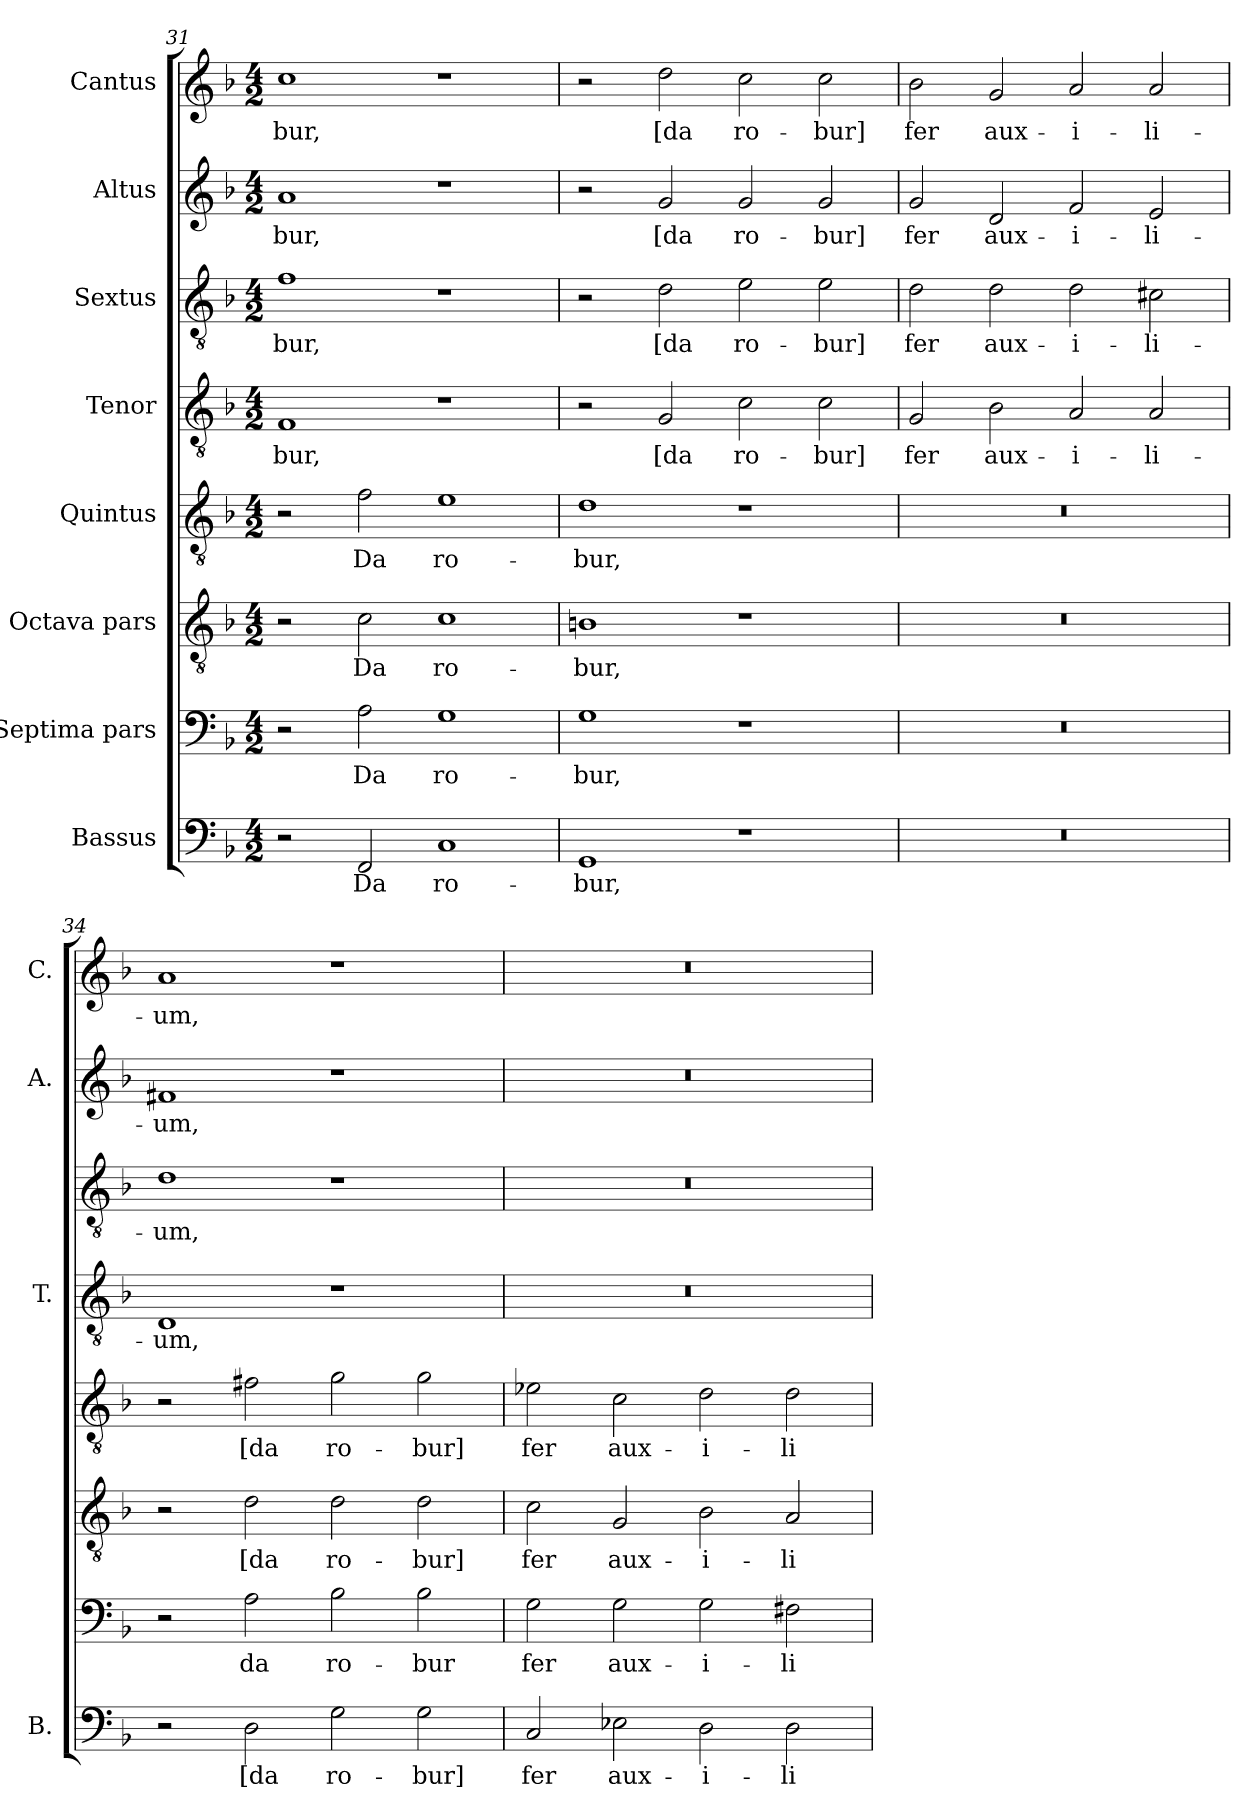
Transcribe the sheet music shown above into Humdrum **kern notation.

**kern	**text	**kern	**text	**kern	**text	**kern	**text	**kern	**text	**kern	**text	**kern	**text	**kern	**text
*part8	*part8	*part7	*part7	*part6	*part6	*part5	*part5	*part4	*part4	*part3	*part3	*part2	*part2	*part1	*part1
*staff8	*staff8	*staff7	*staff7	*staff6	*staff6	*staff5	*staff5	*staff4	*staff4	*staff3	*staff3	*staff2	*staff2	*staff1	*staff1
*I"Bassus	*	*I"Septima pars	*	*I"Octava pars	*	*I"Quintus	*	*I"Tenor	*	*I"Sextus	*	*I"Altus	*	*I"Cantus	*
*I'B.	*	*	*	*	*	*	*	*I'T.	*	*	*	*I'A.	*	*I'C.	*
!!LO:PB:g=z
*clefF4	*	*clefF4	*	*clefGv2	*	*clefGv2	*	*clefGv2	*	*clefGv2	*	*clefG2	*	*clefG2	*
*	*	*	*	*ITrd7c12	*	*ITrd7c12	*	*ITrd7c12	*	*ITrd7c12	*	*	*	*	*
*k[b-]	*	*k[b-]	*	*k[b-]	*	*k[b-]	*	*k[b-]	*	*k[b-]	*	*k[b-]	*	*k[b-]	*
*F:	*	*F:	*	*F:	*	*F:	*	*F:	*	*F:	*	*F:	*	*F:	*
*M4/2	*	*M4/2	*	*M4/2	*	*M4/2	*	*M4/2	*	*M4/2	*	*M4/2	*	*M4/2	*
=31	=31	=31	=31	=31	=31	=31	=31	=31	=31	=31	=31	=31	=31	=31	=31
!	!	!	!	!	!	!	!	!	!LO:LY:b	!	!LO:LY:b	!	!LO:LY:b	!	!LO:LY:b
2r	.	2r	.	2r	.	2r	.	1FF	-bur,	1F	-bur,	1a	-bur,	1cc	-bur,
!	!LO:LY:b	!	!LO:LY:b	!	!LO:LY:b	!	!LO:LY:b	!	!	!	!	!	!	!	!
2FF/	Da	2A\	Da	2C\	Da	2F\	Da	.	.	.	.	.	.	.	.
!	!LO:LY:b	!	!LO:LY:b	!	!LO:LY:b	!	!LO:LY:b	!	!	!	!	!	!	!	!
1C	ro-	1G	ro-	1C	ro-	1E	ro-	1r	.	1r	.	1r	.	1r	.
=32	=32	=32	=32	=32	=32	=32	=32	=32	=32	=32	=32	=32	=32	=32	=32
!	!LO:LY:b	!	!LO:LY:b	!	!LO:LY:b	!	!LO:LY:b	!	!	!	!	!	!	!	!
1GG	-bur,	1G	-bur,	1BBn	-bur,	1D	-bur,	2r	.	2r	.	2r	.	2r	.
!	!	!	!	!	!	!	!	!	!LO:LY:b	!	!LO:LY:b	!	!LO:LY:b	!	!LO:LY:b
.	.	.	.	.	.	.	.	2GG/	[da	2D\	[da	2g/	[da	2dd\	[da
!	!	!	!	!	!	!	!	!	!LO:LY:b	!	!LO:LY:b	!	!LO:LY:b	!	!LO:LY:b
1r	.	1r	.	1r	.	1r	.	2C\	ro-	2E\	ro-	2g/	ro-	2cc\	ro-
!	!	!	!	!	!	!	!	!	!LO:LY:b	!	!LO:LY:b	!	!LO:LY:b	!	!LO:LY:b
.	.	.	.	.	.	.	.	2C\	-bur]	2E\	-bur]	2g/	-bur]	2cc\	-bur]
=33	=33	=33	=33	=33	=33	=33	=33	=33	=33	=33	=33	=33	=33	=33	=33
!LO:N:vis=1	!	!LO:N:vis=1	!	!LO:N:vis=1	!	!LO:N:vis=1	!	!	!LO:LY:b	!	!LO:LY:b	!	!LO:LY:b	!	!LO:LY:b
0r	.	0r	.	0r	.	0r	.	2GG/	fer	2D\	fer	2g/	fer	2b-\	fer
!	!	!	!	!	!	!	!	!	!LO:LY:b	!	!LO:LY:b	!	!LO:LY:b	!	!LO:LY:b
.	.	.	.	.	.	.	.	2BB-\	aux-	2D\	aux-	2d/	aux-	2g/	aux-
!	!	!	!	!	!	!	!	!	!LO:LY:b	!	!LO:LY:b	!	!LO:LY:b	!	!LO:LY:b
.	.	.	.	.	.	.	.	2AA/	-i-	2D\	-i-	2f/	-i-	2a/	-i-
!	!	!	!	!	!	!	!	!	!LO:LY:b	!	!LO:LY:b	!	!LO:LY:b	!	!LO:LY:b
.	.	.	.	.	.	.	.	2AA/	-li-	2C#X\	-li-	2e/	-li-	2a/	-li-
=34	=34	=34	=34	=34	=34	=34	=34	=34	=34	=34	=34	=34	=34	=34	=34
!	!	!	!	!	!	!	!	!	!LO:LY:b	!	!LO:LY:b	!	!LO:LY:b	!	!LO:LY:b
2r	.	2r	.	2r	.	2r	.	1DD	-um,	1D	-um,	1f#X	-um,	1a	-um,
!	!LO:LY:b	!	!LO:LY:b	!	!LO:LY:b	!	!LO:LY:b	!	!	!	!	!	!	!	!
2D\	[da	2A\	da	2D\	[da	2F#X\	[da	.	.	.	.	.	.	.	.
!	!LO:LY:b	!	!LO:LY:b	!	!LO:LY:b	!	!LO:LY:b	!	!	!	!	!	!	!	!
2G\	ro-	2B-\	ro-	2D\	ro-	2G\	ro-	1r	.	1r	.	1r	.	1r	.
!	!LO:LY:b	!	!LO:LY:b	!	!LO:LY:b	!	!LO:LY:b	!	!	!	!	!	!	!	!
2G\	-bur]	2B-\	-bur	2D\	-bur]	2G\	-bur]	.	.	.	.	.	.	.	.
=35	=35	=35	=35	=35	=35	=35	=35	=35	=35	=35	=35	=35	=35	=35	=35
!	!LO:LY:b	!	!LO:LY:b	!	!LO:LY:b	!	!LO:LY:b	!LO:N:vis=1	!	!LO:N:vis=1	!	!LO:N:vis=1	!	!LO:N:vis=1	!
2C/	fer	2G\	fer	2C\	fer	2E-X\	fer	0r	.	0r	.	0r	.	0r	.
!	!LO:LY:b	!	!LO:LY:b	!	!LO:LY:b	!	!LO:LY:b	!	!	!	!	!	!	!	!
2E-X\	aux-	2G\	aux-	2GG/	aux-	2C\	aux-	.	.	.	.	.	.	.	.
!	!LO:LY:b	!	!LO:LY:b	!	!LO:LY:b	!	!LO:LY:b	!	!	!	!	!	!	!	!
2D\	-i-	2G\	-i-	2BB-\	-i-	2D\	-i-	.	.	.	.	.	.	.	.
!	!LO:LY:b	!	!LO:LY:b	!	!LO:LY:b	!	!LO:LY:b	!	!	!	!	!	!	!	!
2D\	-li-	2F#X\	-li-	2AA/	-li-	2D\	-li-	.	.	.	.	.	.	.	.
=	=	=	=	=	=	=	=	=	=	=	=	=	=	=	=
*-	*-	*-	*-	*-	*-	*-	*-	*-	*-	*-	*-	*-	*-	*-	*-
